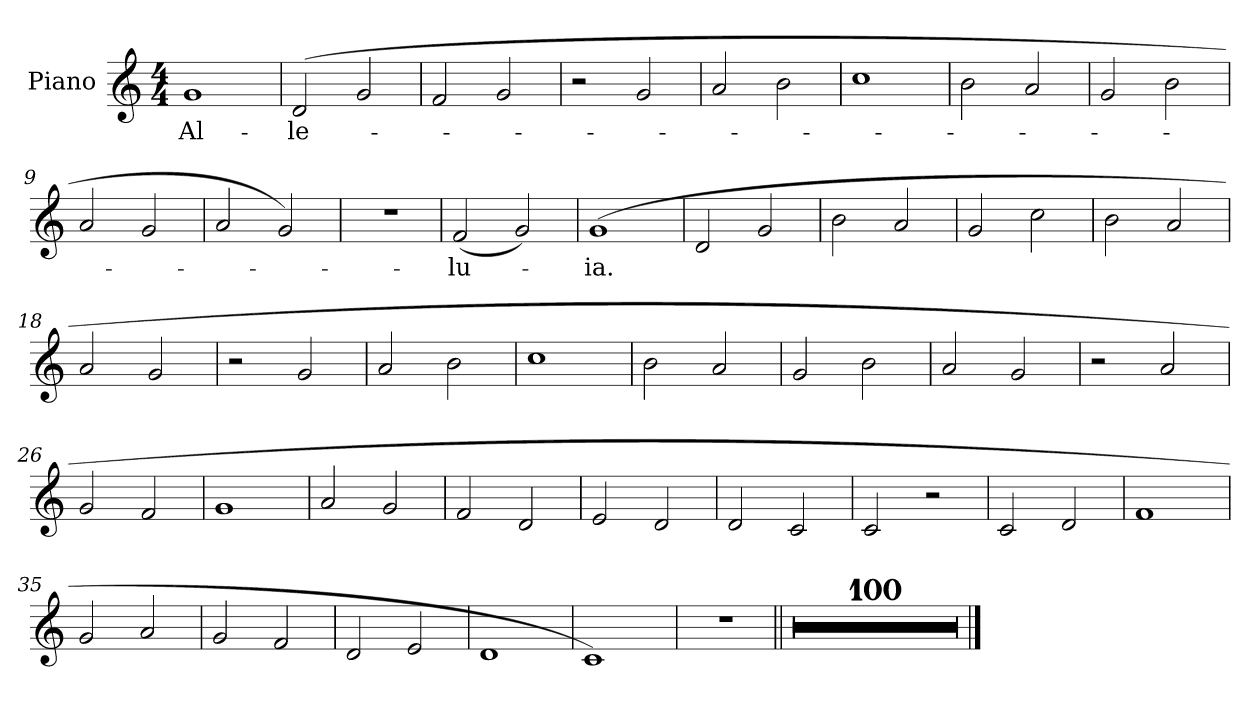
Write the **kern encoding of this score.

**kern	**text
*part1	*part1
*staff1	*staff1
*I"Piano	*
*I'Pno.	*
*clefG2	*
*k[]	*
*M4/4	*
=1	=1
1g	Al-
=2	=2
(>2d/	-le-
2g/	.
=3	=3
2f/	.
2g/	.
=4	=4
2r	.
2g/	.
=5	=5
2a/	.
2b\	.
=6	=6
1cc	.
=7	=7
2b\	.
2a/	.
=8	=8
2g/	.
2b\	.
=9	=9
2a/	.
2g/	.
=10	=10
2a/	.
2g/)	.
!!LO:LB:g=z
=11	=11
1r	.
=12	=12
(>2f/	-lu-
2g/)	.
=13	=13
(<1g	-ia.
=14	=14
2d/	.
2g/	.
=15	=15
2b\	.
2a/	.
=16	=16
2g/	.
2cc\	.
=17	=17
2b\	.
2a/	.
=18	=18
2a/	.
2g/	.
=19	=19
2r	.
2g/	.
=20	=20
2a/	.
2b\	.
=21	=21
1cc	.
!!LO:LB:g=z
=22	=22
2b\	.
2a/	.
=23	=23
2g/	.
2b\	.
=24	=24
2a/	.
2g/	.
=25	=25
2r	.
2a/	.
=26	=26
2g/	.
2f/	.
=27	=27
1g	.
=28	=28
2a/	.
2g/	.
=29	=29
2f/	.
2d/	.
=30	=30
2e/	.
2d/	.
=31	=31
2d/	.
2c/	.
=32	=32
2c/	.
2r	.
!!LO:LB:g=z
=33	=33
2c/	.
2d/	.
=34	=34
1f	.
=35	=35
2g/	.
2a/	.
=36	=36
2g/	.
2f/	.
=37	=37
2d/	.
2e/	.
=38	=38
1d	.
=39	=39
1c)	.
=40	=40
1r	.
=41||	=41||
1r	.
=42	=42
1r	.
=43	=43
1r	.
=44	=44
1r	.
!!LO:LB:g=z
=45	=45
1r	.
=46	=46
1r	.
=47	=47
1r	.
=48	=48
1r	.
=49	=49
1r	.
=50	=50
1r	.
=51	=51
1r	.
=52	=52
1r	.
=53	=53
1r	.
=54	=54
1r	.
=55	=55
1r	.
=56	=56
1r	.
!!LO:LB:g=z
=57	=57
1r	.
=58	=58
1r	.
=59	=59
1r	.
=60	=60
1r	.
=61	=61
1r	.
=62	=62
1r	.
=63	=63
1r	.
=64	=64
1r	.
=65	=65
1r	.
=66	=66
1r	.
=67	=67
1r	.
=68	=68
1r	.
!!LO:LB:g=z
=69	=69
1r	.
=70	=70
1r	.
=71	=71
1r	.
=72	=72
1r	.
=73	=73
1r	.
=74	=74
1r	.
=75	=75
1r	.
=76	=76
1r	.
=77	=77
1r	.
=78	=78
1r	.
=79	=79
1r	.
=80	=80
1r	.
!!LO:LB:g=z
=81	=81
1r	.
=82	=82
1r	.
=83	=83
1r	.
=84	=84
1r	.
=85	=85
1r	.
=86	=86
1r	.
=87	=87
1r	.
=88	=88
1r	.
=89	=89
1r	.
=90	=90
1r	.
=91	=91
1r	.
=92	=92
1r	.
!!LO:LB:g=z
=93	=93
1r	.
=94	=94
1r	.
=95	=95
1r	.
=96	=96
1r	.
=97	=97
1r	.
=98	=98
1r	.
=99	=99
1r	.
=100	=100
1r	.
=101	=101
1r	.
=102	=102
1r	.
=103	=103
1r	.
=104	=104
1r	.
!!LO:LB:g=z
=105	=105
1r	.
=106	=106
1r	.
=107	=107
1r	.
=108	=108
1r	.
=109	=109
1r	.
=110	=110
1r	.
=111	=111
1r	.
=112	=112
1r	.
=113	=113
1r	.
=114	=114
1r	.
=115	=115
1r	.
=116	=116
1r	.
!!LO:PB:g=z
=117	=117
1r	.
=118	=118
1r	.
=119	=119
1r	.
=120	=120
1r	.
=121	=121
1r	.
=122	=122
1r	.
=123	=123
1r	.
=124	=124
1r	.
=125	=125
1r	.
=126	=126
1r	.
=127	=127
1r	.
=128	=128
1r	.
!!LO:LB:g=z
=129	=129
1r	.
=130	=130
1r	.
=131	=131
1r	.
=132	=132
1r	.
=133	=133
1r	.
=134	=134
1r	.
=135	=135
1r	.
=136	=136
1r	.
=137	=137
1r	.
=138	=138
1r	.
=139	=139
1r	.
=140	=140
1r	.
==	==
*-	*-
